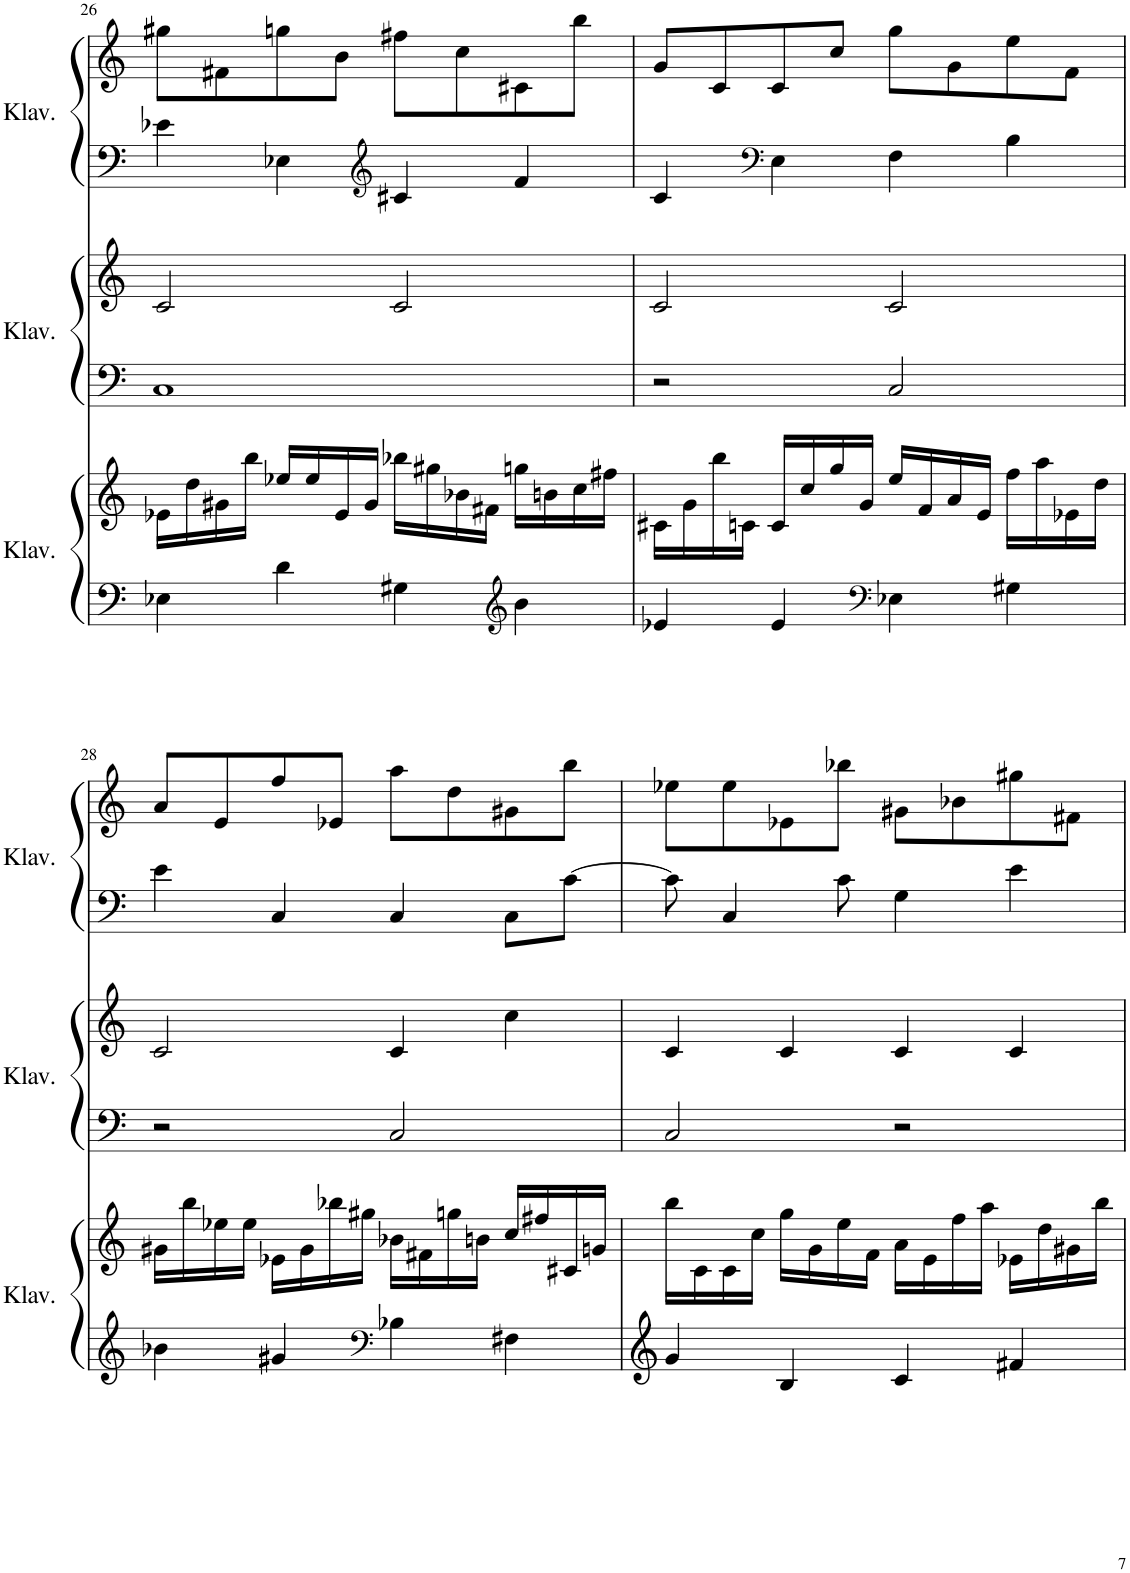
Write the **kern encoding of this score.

**kern	**kern	**kern	**kern	**kern	**kern
*part3	*part3	*part2	*part2	*part1	*part1
*staff6	*staff5	*staff4	*staff3	*staff2	*staff1
*I"Klavier	*	*I"Klavier	*	*I"Klavier	*
*I'Klav.	*	*I'Klav.	*	*I'Klav.	*
!!LO:PB:g=z
*clefG2	*clefG2	*clefF4	*clefG2	*clefF4	*clefG2
*k[]	*k[]	*k[]	*k[]	*k[]	*k[]
*M4/4	*M4/4	*M4/4	*M4/4	*M4/4	*M4/4
=26	=26	=26	=26	=26	=26
4E-X\	16e-X\LL	1C	2c/	4e-X\	8gg#X\L
.	16dd\	.	.	.	.
.	16g#X\	.	.	.	8f#X\
.	16bb\JJ	.	.	.	.
4d\	16ee-X/LL	.	.	4E-X\	8ggn\
.	16ee-/	.	.	.	.
.	16e-/	.	.	.	8b\J
.	16g#/JJ	.	.	.	.
*	*	*	*	*clefG2	*
4G#X\	16bb-X\LL	.	2c/	4c#X/	8ff#X\L
.	16gg#X\	.	.	.	.
.	16b-X\	.	.	.	8cc\
.	16f#X\JJ	.	.	.	.
*clefG2	*	*	*	*	*
4b\	16ggn\LL	.	.	4f/	8c#X\
.	16bn\	.	.	.	.
.	16cc\	.	.	.	8bb\J
.	16ff#X\JJ	.	.	.	.
=27	=27	=27	=27	=27	=27
4e-X/	16c#X\LL	2r	2c/	4c/	8g/L
.	16g\	.	.	.	.
.	16bb\	.	.	.	8c/
.	16cn\JJ	.	.	.	.
*	*	*	*	*clefF4	*
4e-/	16c/LL	.	.	4E\	8c/
.	16cc/	.	.	.	.
.	16gg/	.	.	.	8cc/J
.	16g/JJ	.	.	.	.
*clefF4	*	*	*	*	*
4E-X\	16ee/LL	2C/	2c/	4F\	8gg\L
.	16f/	.	.	.	.
.	16a/	.	.	.	8g\
.	16e/JJ	.	.	.	.
4G#X\	16ff\LL	.	.	4B\	8ee\
.	16aa\	.	.	.	.
.	16e-X\	.	.	.	8f\J
.	16dd\JJ	.	.	.	.
!!LO:LB:g=z
=28	=28	=28	=28	=28	=28
4b-X\	16g#X\LL	2r	2c/	4e\	8a/L
.	16bb\	.	.	.	.
.	16ee-X\	.	.	.	8e/
.	16ee-\JJ	.	.	.	.
4g#X/	16e-X\LL	.	.	4C/	8ff/
.	16g#\	.	.	.	.
.	16bb-X\	.	.	.	8e-X/J
.	16gg#X\JJ	.	.	.	.
*clefF4	*	*	*	*	*
4B-X\	16b-X\LL	2C/	4c/	4C/	8aa\L
.	16f#X\	.	.	.	.
.	16ggn\	.	.	.	8dd\
.	16bn\JJ	.	.	.	.
4F#X\	16cc/LL	.	4cc\	8C\L	8g#X\
.	16ff#X/	.	.	.	.
.	16c#X/	.	.	[8c\J	8bb\J
.	16gn/JJ	.	.	.	.
=29	=29	=29	=29	=29	=29
4g/	16bb\LL	2C/	4c/	8c\]	8ee-X\L
.	16c\	.	.	.	.
.	16c\	.	.	4C/	8ee-\
.	16cc\JJ	.	.	.	.
4B/	16gg\LL	.	4c/	.	8e-X\
.	16g\	.	.	.	.
.	16ee\	.	.	8c\	8bb-X\J
.	16f\JJ	.	.	.	.
4c/	16a\LL	2r	4c/	4G\	8g#X\L
.	16e\	.	.	.	.
.	16ff\	.	.	.	8b-X\
.	16aa\JJ	.	.	.	.
4f#X/	16e-X\LL	.	4c/	4e\	8gg#X\
.	16dd\	.	.	.	.
.	16g#X\	.	.	.	8f#X\J
.	16bb\JJ	.	.	.	.
=	=	=	=	=	=
*-	*-	*-	*-	*-	*-
